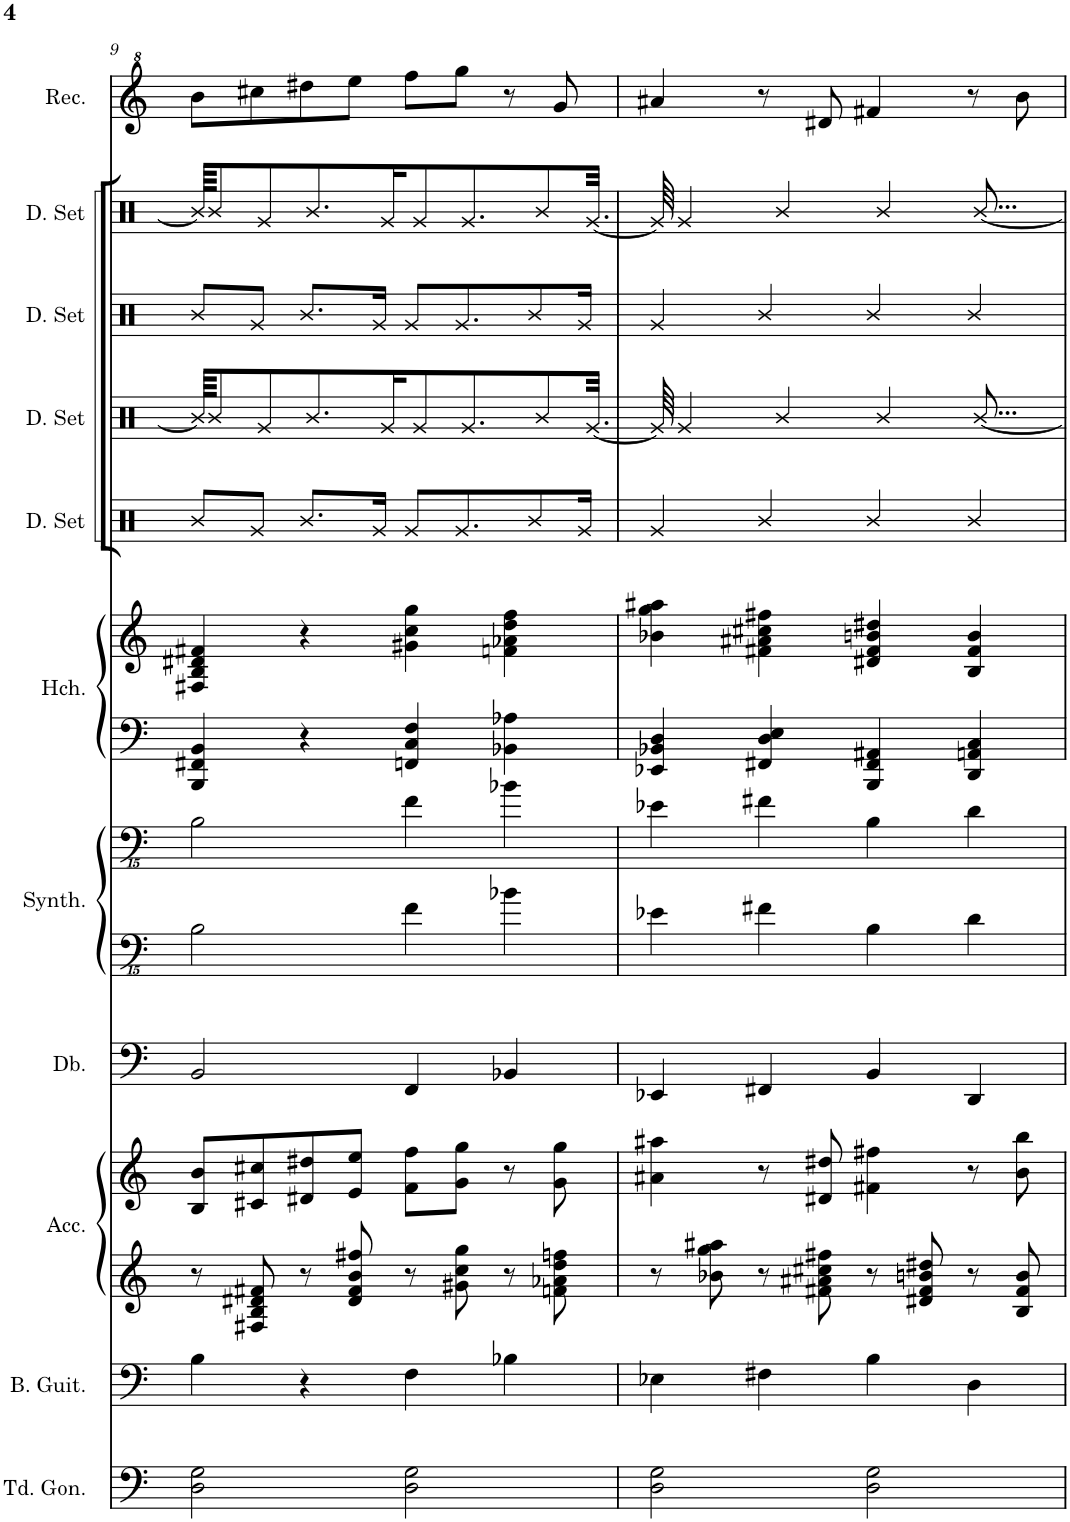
**kern	**kern	**kern	**kern	**kern	**kern	**kern	**kern	**kern	**kern	**kern	**kern	**kern	**kern
*part11	*part10	*part9	*part9	*part8	*part7	*part7	*part6	*part6	*part5	*part4	*part3	*part2	*part1
*staff14	*staff13	*staff12	*staff11	*staff10	*staff9	*staff8	*staff7	*staff6	*staff5	*staff4	*staff3	*staff2	*staff1
*I"Tuned Gongs	*I"Bass Guitar	*I"Accordion	*	*I"Double Bass	*I"Saw Synthesiser	*	*I"Harpsichord	*	*I"Drumset	*I"Drumset	*I"Drumset	*I"Drumset	*I"Recorder
*I'Td. Gon.	*I'B. Guit.	*I'Acc.	*	*I'Db.	*I'Synth.	*	*I'Hch.	*	*I'D. Set	*I'D. Set	*I'D. Set	*I'D. Set	*I'Rec.
!!LO:PB:g=z
*clefF4	*clefF4	*clefG2	*clefG2	*clefF4	*clefFvv4	*clefFvv4	*clefF4	*clefG2	*clefX	*clefX	*clefX	*clefX	*clefG^2
*	*Trd7c12	*	*	*Trd7c12	*	*	*	*	*	*	*	*	*
*k[]	*k[]	*k[]	*k[]	*k[]	*k[]	*k[]	*k[]	*k[]	*k[]	*k[]	*k[]	*k[]	*k[]
*M4/4	*M4/4	*M4/4	*M4/4	*M4/4	*M4/4	*M4/4	*M4/4	*M4/4	*M4/4	*M4/4	*M4/4	*M4/4	*M4/4
=9	=9	=9	=9	=9	=9	=9	=9	=9	=9	=9	=9	=9	=9
2Dn\ 2Gn\	4B\	8r	8B/ 8b/L	2BB/	2BBB\	2BBB\	4BBB/ 4FF#X/ 4BB/	4F#X/ 4B/ 4d#X/ 4f#X/	8R/L	64R/KKKL]	8R/L	64R/KKKL]	8bb\L
.	.	.	.	.	.	.	.	.	.	8R/	.	8R/	.
.	.	8F#X/ 8B/ 8d#X/ 8f#X/	8c#X/ 8cc#X/	.	.	.	.	.	8Rg/J	.	8Rg/J	.	8ccc#X\
.	.	.	.	.	.	.	.	.	.	8Rg/	.	8Rg/	.
.	4r	8r	8d#X/ 8dd#X/	.	.	.	4r	4r	8.R/L	.	8.R/L	.	8ddd#X\
.	.	.	.	.	.	.	.	.	.	8.R/	.	8.R/	.
.	.	8d#/ 8f#/ 8b/ 8ff#X/	8e/ 8ee/J	.	.	.	.	.	.	.	.	.	8eee\J
.	.	.	.	.	.	.	.	.	16Rg/Jk	.	16Rg/Jk	.	.
.	.	.	.	.	.	.	.	.	.	16Rg/K	.	16Rg/K	.
2Dn\ 2Gn\	4F\	8r	8f\ 8ff\L	4FF/	4FF\	4FF\	4FFn/ 4C/ 4F/	4g#X\ 4cc\ 4gg\	8Rg/L	.	8Rg/L	.	8fff\L
.	.	.	.	.	.	.	.	.	.	8Rg/	.	8Rg/	.
.	.	8g#X\ 8cc\ 8gg\	8g\ 8gg\J	.	.	.	.	.	8.Rg/	.	8.Rg/	.	8ggg\J
.	.	.	.	.	.	.	.	.	.	8.Rg/	.	8.Rg/	.
.	4B-X\	8r	8r	4BB-X/	4BB-X\	4BB-X\	4BB-X\ 4A-X\	4fn\ 4a-X\ 4dd\ 4ff\	.	.	.	.	8r
.	.	.	.	.	.	.	.	.	8R/	.	8R/	.	.
.	.	.	.	.	.	.	.	.	.	8R/	.	8R/	.
.	.	8fn\ 8a-X\ 8dd\ 8ffn\	8g\ 8gg\	.	.	.	.	.	.	.	.	.	8gg/
.	.	.	.	.	.	.	.	.	16Rg/Jk	.	16Rg/Jk	.	.
.	.	.	.	.	.	.	.	.	.	[32.Rg/Jkk	.	[32.Rg/Jkk	.
=10	=10	=10	=10	=10	=10	=10	=10	=10	=10	=10	=10	=10	=10
2Dn\ 2Gn\	4E-X\	8r	4a#X\ 4aa#X\	4EE-X/	4EE-X\	4EE-X\	4EE-X/ 4BB-X/ 4D/	4b-X\ 4gg\ 4aa#X\	4Rg/	64Rg/]	4Rg/	64Rg/]	4aa#X/
.	.	.	.	.	.	.	.	.	.	4Rg/	.	4Rg/	.
.	.	8b-X\ 8gg\ 8aa#X\	.	.	.	.	.	.	.	.	.	.	.
.	4F#X\	8r	8r	4FF#X/	4FF#X\	4FF#X\	4FF#X/ 4D/ 4E/	4f#X\ 4a#X\ 4cc#X\ 4ff#X\	4R/	.	4R/	.	8r
.	.	.	.	.	.	.	.	.	.	4R/	.	4R/	.
.	.	8f#X\ 8a#X\ 8cc#X\ 8ff#X\	8d#X/ 8dd#X/	.	.	.	.	.	.	.	.	.	8dd#X/
2Dn\ 2Gn\	4B\	8r	4f#X\ 4ff#X\	4BB/	4BBB\	4BBB\	4BBB/ 4FF#/ 4AA#X/	4d#X/ 4f#/ 4bn/ 4dd#X/	4R/	.	4R/	.	4ff#X/
.	.	.	.	.	.	.	.	.	.	4R/	.	4R/	.
.	.	8d#X/ 8f#/ 8bn/ 8dd#X/	.	.	.	.	.	.	.	.	.	.	.
.	4D\	8r	8r	4DD/	4DD\	4DD\	4DD/ 4AAn/ 4C/	4B/ 4f#/ 4b/	4R/	.	4R/	.	8r
.	.	.	.	.	.	.	.	.	.	[8...R/	.	[8...R/	.
.	.	8B/ 8f#/ 8b/	8b\ 8bb\	.	.	.	.	.	.	.	.	.	8bb\
=	=	=	=	=	=	=	=	=	=	=	=	=	=
*-	*-	*-	*-	*-	*-	*-	*-	*-	*-	*-	*-	*-	*-
